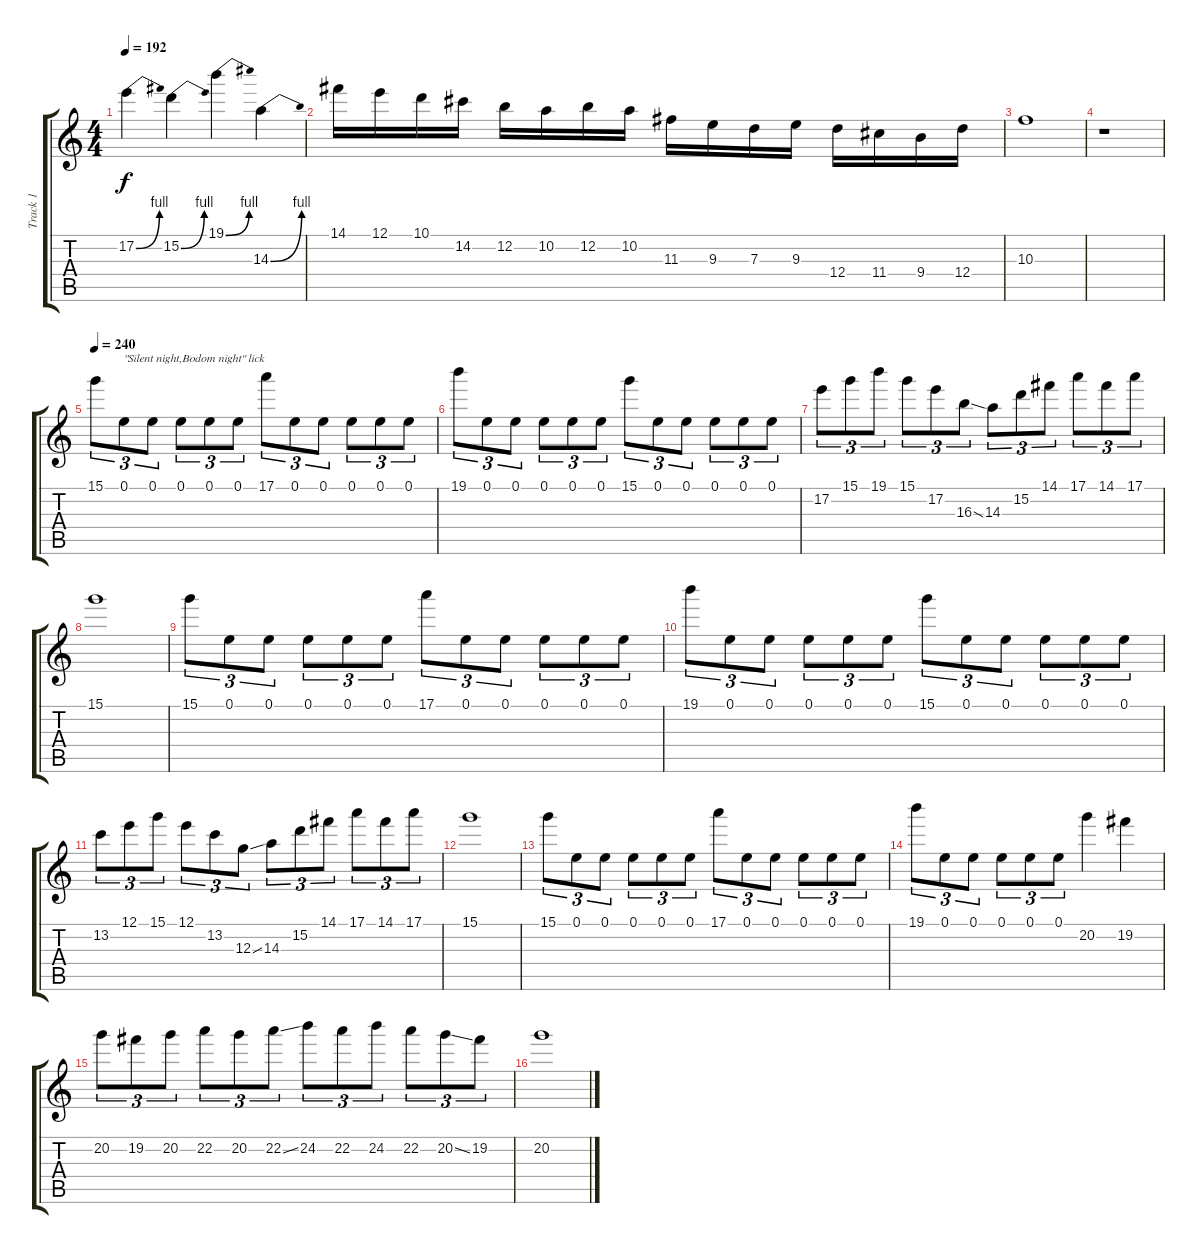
\track ("Track 1" "Track 1") {instrument distortionguitar}
\staff {score tabs}
\tuning (E4 B3 G3 D3 A2 E2) {hide}
\ts (4 4)
\tempo 192
\clef g2
\ks c
17.2{be (bend 0 0 60 4)}.4{dy f} 15.2{be (bend 0 0 60 4)}.4 19.1{be (bend 0 0 60 4)}.4 14.3{be (bend 0 0 60 4)}.4 |
14.1.16 12.1.16 10.1.16 14.2.16 12.2.16 10.2.16 12.2.16 10.2.16 11.3.16 9.3.16 7.3.16 9.3.16 12.4.16 11.4.16 9.4.16 12.4.16 |
10.3.1 |
r.1 |
\tempo 240
15.1.8{tu (3 2)} 0.1.8{tu (3 2) txt "\"Silent night,Bodom night\" lick"} 0.1.8{tu (3 2)} 0.1.8{tu (3 2)} 0.1.8{tu (3 2)} 0.1.8{tu (3 2)} 17.1.8{tu (3 2)} 0.1.8{tu (3 2)} 0.1.8{tu (3 2)} 0.1.8{tu (3 2)} 0.1.8{tu (3 2)} 0.1.8{tu (3 2)} |
19.1.8{tu (3 2)} 0.1.8{tu (3 2)} 0.1.8{tu (3 2)} 0.1.8{tu (3 2)} 0.1.8{tu (3 2)} 0.1.8{tu (3 2)} 15.1.8{tu (3 2)} 0.1.8{tu (3 2)} 0.1.8{tu (3 2)} 0.1.8{tu (3 2)} 0.1.8{tu (3 2)} 0.1.8{tu (3 2)} |
17.2.8{tu (3 2)} 15.1.8{tu (3 2)} 19.1.8{tu (3 2)} 15.1.8{tu (3 2)} 17.2.8{tu (3 2)} 16.3{ss}.8{tu (3 2)} 14.3.8{tu (3 2)} 15.2.8{tu (3 2)} 14.1.8{tu (3 2)} 17.1.8{tu (3 2)} 14.1.8{tu (3 2)} 17.1.8{tu (3 2)} |
15.1.1 |
15.1.8{tu (3 2)} 0.1.8{tu (3 2)} 0.1.8{tu (3 2)} 0.1.8{tu (3 2)} 0.1.8{tu (3 2)} 0.1.8{tu (3 2)} 17.1.8{tu (3 2)} 0.1.8{tu (3 2)} 0.1.8{tu (3 2)} 0.1.8{tu (3 2)} 0.1.8{tu (3 2)} 0.1.8{tu (3 2)} |
19.1.8{tu (3 2)} 0.1.8{tu (3 2)} 0.1.8{tu (3 2)} 0.1.8{tu (3 2)} 0.1.8{tu (3 2)} 0.1.8{tu (3 2)} 15.1.8{tu (3 2)} 0.1.8{tu (3 2)} 0.1.8{tu (3 2)} 0.1.8{tu (3 2)} 0.1.8{tu (3 2)} 0.1.8{tu (3 2)} |
13.2.8{tu (3 2)} 12.1.8{tu (3 2)} 15.1.8{tu (3 2)} 12.1.8{tu (3 2)} 13.2.8{tu (3 2)} 12.3{ss}.8{tu (3 2)} 14.3.8{tu (3 2)} 15.2.8{tu (3 2)} 14.1.8{tu (3 2)} 17.1.8{tu (3 2)} 14.1.8{tu (3 2)} 17.1.8{tu (3 2)} |
15.1.1 |
15.1.8{tu (3 2)} 0.1.8{tu (3 2)} 0.1.8{tu (3 2)} 0.1.8{tu (3 2)} 0.1.8{tu (3 2)} 0.1.8{tu (3 2)} 17.1.8{tu (3 2)} 0.1.8{tu (3 2)} 0.1.8{tu (3 2)} 0.1.8{tu (3 2)} 0.1.8{tu (3 2)} 0.1.8{tu (3 2)} |
19.1.8{tu (3 2)} 0.1.8{tu (3 2)} 0.1.8{tu (3 2)} 0.1.8{tu (3 2)} 0.1.8{tu (3 2)} 0.1.8{tu (3 2)} 20.2.4 19.2.4 |
20.2.8{tu (3 2)} 19.2.8{tu (3 2)} 20.2.8{tu (3 2)} 22.2.8{tu (3 2)} 20.2.8{tu (3 2)} 22.2{ss}.8{tu (3 2)} 24.2.8{tu (3 2)} 22.2.8{tu (3 2)} 24.2.8{tu (3 2)} 22.2.8{tu (3 2)} 20.2{ss}.8{tu (3 2)} 19.2.8{tu (3 2)} |
20.2.1
